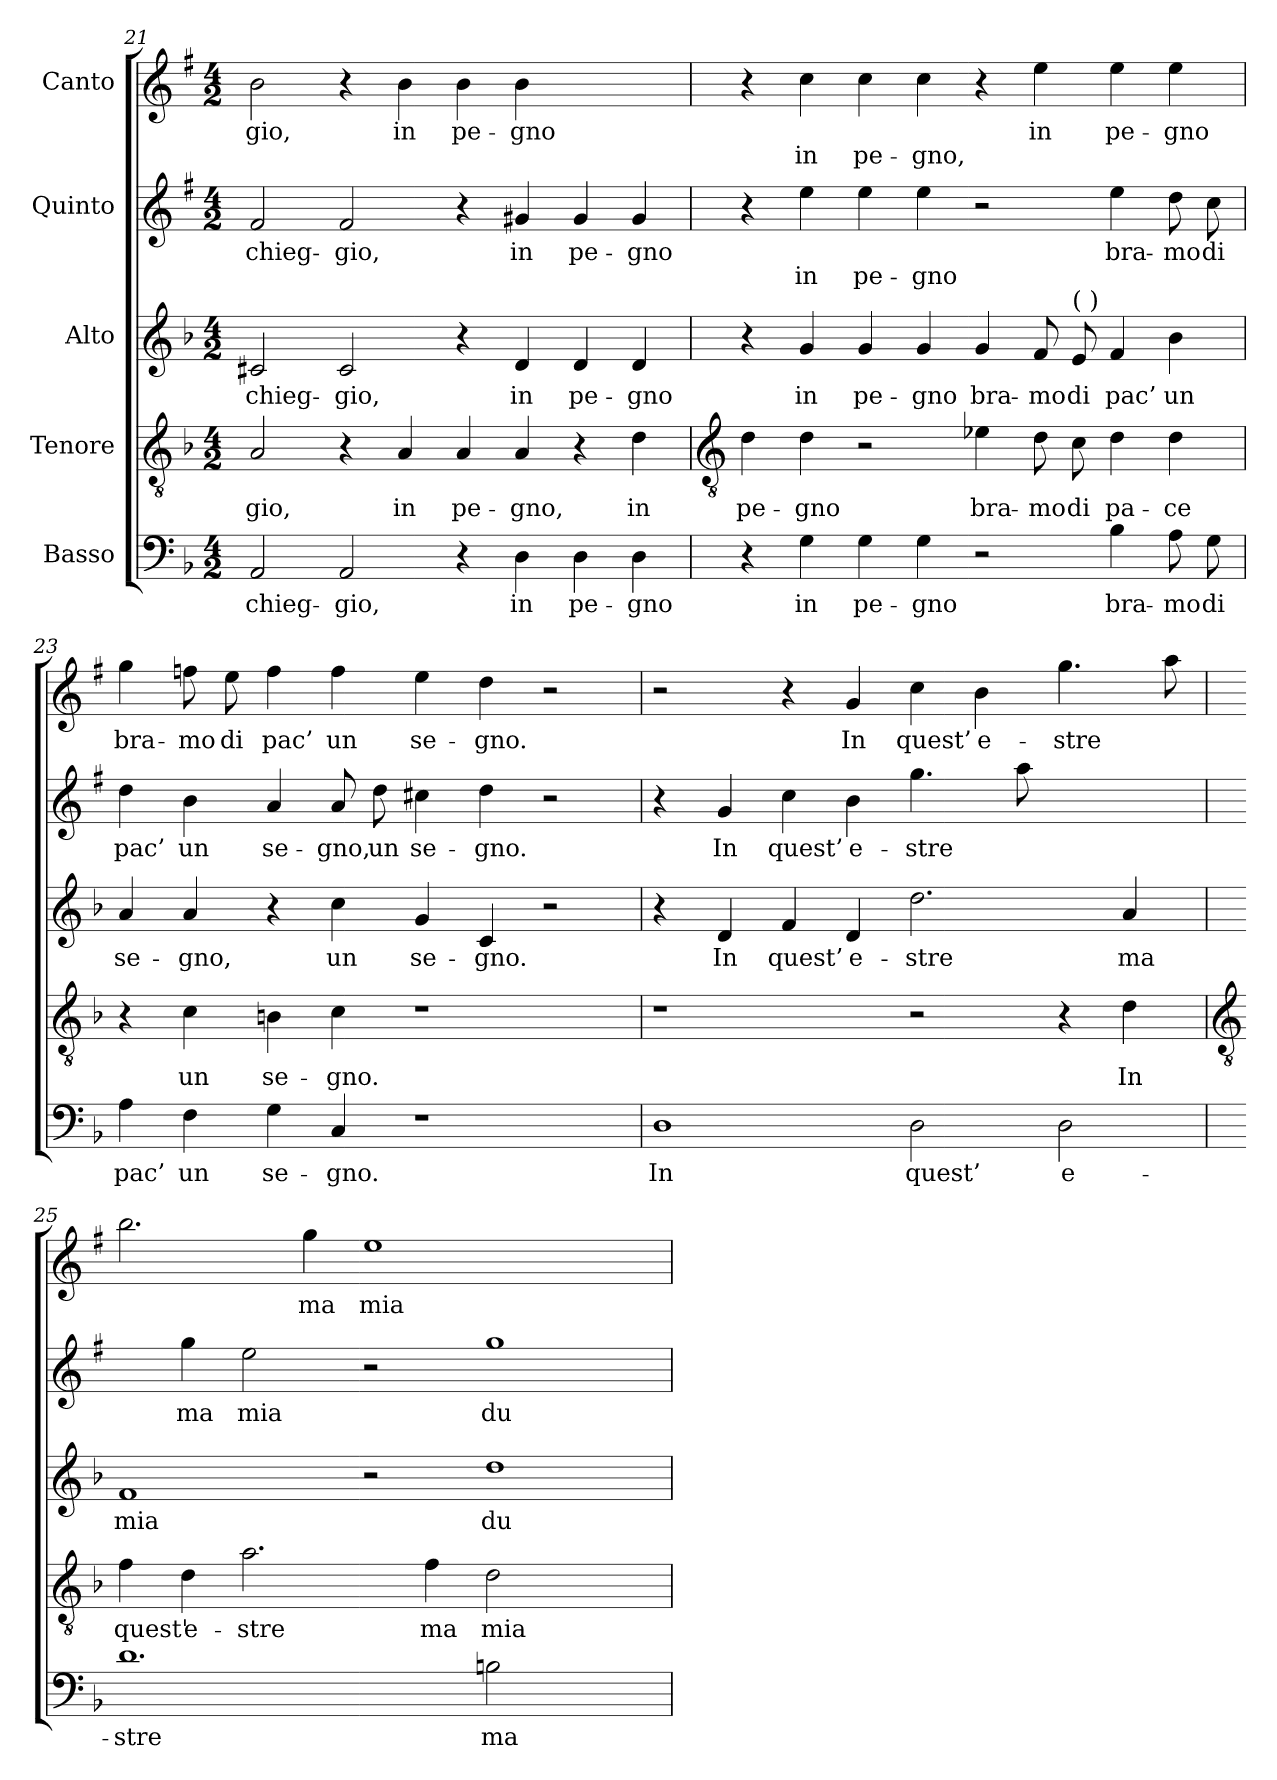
**kern	**text	**kern	**text	**kern	**text	**kern	**text	**text	**kern	**text	**text
*part5	*part5	*part4	*part4	*part3	*part3	*part2	*part2	*part2	*part1	*part1	*part1
*staff5	*staff5	*staff4	*staff4	*staff3	*staff3	*staff2	*staff2	*staff2	*staff1	*staff1	*staff1
*I"Basso	*	*I"Tenore	*	*I"Alto	*	*I"Quinto	*	*	*I"Canto	*	*
*clefF4	*	*clefGv2	*	*clefG2	*	*clefG2	*	*	*clefG2	*	*
*	*	*	*	*	*	*ITrd1c2	*	*	*ITrd1c2	*	*
*k[b-]	*	*k[b-]	*	*k[b-]	*	*k[b-]	*	*	*k[b-]	*	*
*F:	*	*F:	*	*F:	*	*F:	*	*	*F:	*	*
*M4/2	*	*M4/2	*	*M4/2	*	*M4/2	*	*	*M4/2	*	*
=21	=21	=21	=21	=21	=21	=21	=21	=21	=21	=21	=21
!	!LO:LY:b	!	!LO:LY:b	!	!LO:LY:b	!	!LO:LY:b	!	!	!LO:LY:b	!
2AA	chieg-	2A	gio,	2c#	chieg-	2e	chieg-	.	2a	gio,	.
!	!LO:LY:b	!	!	!	!LO:LY:b	!	!LO:LY:b	!	!	!	!
2AA	-gio,	4r	.	2c#	-gio,	2e	-gio,	.	4r	.	.
!	!	!	!LO:LY:b	!	!	!	!	!	!	!LO:LY:b	!
.	.	4A	in	.	.	.	.	.	4a	in	.
!	!	!	!LO:LY:b	!	!	!	!	!	!	!LO:LY:b	!
4r	.	4A	pe-	4r	.	4r	.	.	4a	pe-	.
!	!LO:LY:b	!	!LO:LY:b	!	!LO:LY:b	!	!LO:LY:b	!	!	!LO:LY:b	!
4D	in	4A	-gno,	4d	in	4f#X	in	.	4a	-gno	.
!	!LO:LY:b	!	!	!	!LO:LY:b	!	!LO:LY:b	!	!	!	!
4D	pe-	4r	.	4d	pe-	4f#	pe-	.	2ryy	.	.
!	!LO:LY:b	!	!LO:LY:b	!	!LO:LY:b	!	!LO:LY:b	!	!	!	!
4D	-gno	4d	in	4d	-gno	4f#	-gno	.	.	.	.
!!LO:LB:g=z
=22	=22	=22	=22	=22	=22	=22	=22	=22	=22	=22	=22
*	*	*clefGv2	*	*	*	*	*	*	*	*	*
!	!	!	!LO:LY:b	!	!	!	!	!	!	!	!
4r	.	4d	pe-	4r	.	4r	.	.	4r	.	.
!	!LO:LY:b	!	!LO:LY:b	!	!LO:LY:b	!	!	!LO:LY:b	!	!	!LO:LY:b
4G	in	4d	-gno	4g	in	4dd	.	in	4b-	.	in
!	!LO:LY:b	!	!	!	!LO:LY:b	!	!	!LO:LY:b	!	!	!LO:LY:b
4G	pe-	2r	.	4g	pe-	4dd	.	pe-	4b-	.	pe-
!	!LO:LY:b	!	!	!	!LO:LY:b	!	!	!LO:LY:b	!	!	!LO:LY:b
4G	-gno	.	.	4g	-gno	4dd	.	-gno	4b-	.	-gno,
!	!	!	!LO:LY:b	!	!LO:LY:b	!	!	!	!	!	!
2r	.	4e-X	bra-	4g	bra-	2r	.	.	4r	.	.
!	!	!	!LO:LY:b	!	!LO:LY:b	!	!	!	!	!LO:LY:b	!
.	.	8d	-mo	8f	-mo	.	.	.	4dd	in	.
!	!	!	!	!LO:TX:a:t=(  )	!	!	!	!	!	!	!
!	!	!	!LO:LY:b	!	!LO:LY:b	!	!	!	!	!	!
.	.	8c	di	8e	di	.	.	.	.	.	.
!	!LO:LY:b	!	!LO:LY:b	!	!LO:LY:b	!	!LO:LY:b	!	!	!LO:LY:b	!
4B-	bra-	4d	pa-	4f	pac’	4dd	bra-	.	4dd	pe-	.
!	!LO:LY:b	!	!LO:LY:b	!	!LO:LY:b	!	!LO:LY:b	!	!	!LO:LY:b	!
8A	-mo	4d	-ce	4b-	un	8cc	-mo	.	4dd	-gno	.
!	!LO:LY:b	!	!	!	!	!	!LO:LY:b	!	!	!	!
8G	di	.	.	.	.	8b-	di	.	.	.	.
=23	=23	=23	=23	=23	=23	=23	=23	=23	=23	=23	=23
!	!LO:LY:b	!	!	!	!LO:LY:b	!	!LO:LY:b	!	!	!LO:LY:b	!
4A	pac’	4r	.	4a	se-	4cc	pac’	.	4ff	bra-	.
!	!LO:LY:b	!	!LO:LY:b	!	!LO:LY:b	!	!LO:LY:b	!	!	!LO:LY:b	!
4F	un	4c	un	4a	-gno,	4a	un	.	8ee-X	-mo	.
!	!	!	!	!	!	!	!	!	!	!LO:LY:b	!
.	.	.	.	.	.	.	.	.	8dd	di	.
!	!LO:LY:b	!	!LO:LY:b	!	!	!	!LO:LY:b	!	!	!LO:LY:b	!
4G	se-	4Bn	se-	4r	.	4g	se-	.	4ee-	pac’	.
!	!LO:LY:b	!	!LO:LY:b	!	!LO:LY:b	!	!LO:LY:b	!	!	!LO:LY:b	!
4C	-gno.	4c	-gno.	4cc	un	8g	-gno,	.	4ee-	un	.
!	!	!	!	!	!	!	!LO:LY:b	!	!	!	!
.	.	.	.	.	.	8cc	un	.	.	.	.
!	!	!	!	!	!LO:LY:b	!	!LO:LY:b	!	!	!LO:LY:b	!
1r	.	1r	.	4g	se-	4bn	se-	.	4dd	se-	.
!	!	!	!	!	!LO:LY:b	!	!LO:LY:b	!	!	!LO:LY:b	!
.	.	.	.	4c	-gno.	4cc	-gno.	.	4cc	-gno.	.
.	.	.	.	2r	.	2r	.	.	2r	.	.
=24	=24	=24	=24	=24	=24	=24	=24	=24	=24	=24	=24
!	!LO:LY:b	!	!	!	!	!	!	!	!	!	!
1D	In	1r	.	4r	.	4r	.	.	2r	.	.
!	!	!	!	!	!LO:LY:b	!	!LO:LY:b	!	!	!	!
.	.	.	.	4d	In	4f	In	.	.	.	.
!	!	!	!	!	!LO:LY:b	!	!LO:LY:b	!	!	!	!
.	.	.	.	4f	quest’	4b-	quest’	.	4r	.	.
!	!	!	!	!	!LO:LY:b	!	!LO:LY:b	!	!	!LO:LY:b	!
.	.	.	.	4d	e-	4a	e-	.	4f	In	.
!	!LO:LY:b	!	!	!	!LO:LY:b	!	!LO:LY:b	!	!	!LO:LY:b	!
2D	quest’	2r	.	2.dd	-stre	4.ff	-stre	.	4b-	quest’	.
!	!	!	!	!	!	!	!	!	!	!LO:LY:b	!
.	.	.	.	.	.	.	.	.	4a	e-	.
.	.	.	.	.	.	8gg	.	.	.	.	.
!	!LO:LY:b	!	!	!	!	!	!	!	!	!LO:LY:b	!
2D	e-	4r	.	.	.	[2aayy	.	.	4.ff	-stre	.
!	!	!	!LO:LY:b	!	!LO:LY:b	!	!	!	!	!	!
.	.	4d	In	4a	ma	.	.	.	.	.	.
.	.	.	.	.	.	.	.	.	8gg	.	.
!!LO:LB:g=z
=25	=25	=25	=25	=25	=25	=25	=25	=25	=25	=25	=25
*	*	*clefGv2	*	*	*	*	*	*	*	*	*
!	!LO:LY:b	!	!LO:LY:b	!	!LO:LY:b	!	!	!	!	!	!
1.d	-stre	4f	quest'	1f	mia	4aayy]	.	.	2.aa	.	.
!	!	!	!LO:LY:b	!	!	!	!LO:LY:b	!	!	!	!
.	.	4d	e-	.	.	4ff	ma	.	.	.	.
!	!	!	!LO:LY:b	!	!	!	!LO:LY:b	!	!	!	!
.	.	2.a	-stre	.	.	2dd	mia	.	.	.	.
!	!	!	!	!	!	!	!	!	!	!LO:LY:b	!
.	.	.	.	.	.	.	.	.	4ff	ma	.
!	!	!	!	!	!	!	!	!	!	!LO:LY:b	!
.	.	.	.	2r	.	2r	.	.	1dd	mia	.
!	!	!	!LO:LY:b	!	!	!	!	!	!	!	!
.	.	4f	ma	.	.	.	.	.	.	.	.
!	!LO:LY:b	!	!LO:LY:b	!	!LO:LY:b	!	!LO:LY:b	!	!	!	!
2Bn	ma	2d	mia	1dd	du	1ff	du	.	.	.	.
2ryy	.	2ryy	.	.	.	.	.	.	2ryy	.	.
=	=	=	=	=	=	=	=	=	=	=	=
*-	*-	*-	*-	*-	*-	*-	*-	*-	*-	*-	*-
